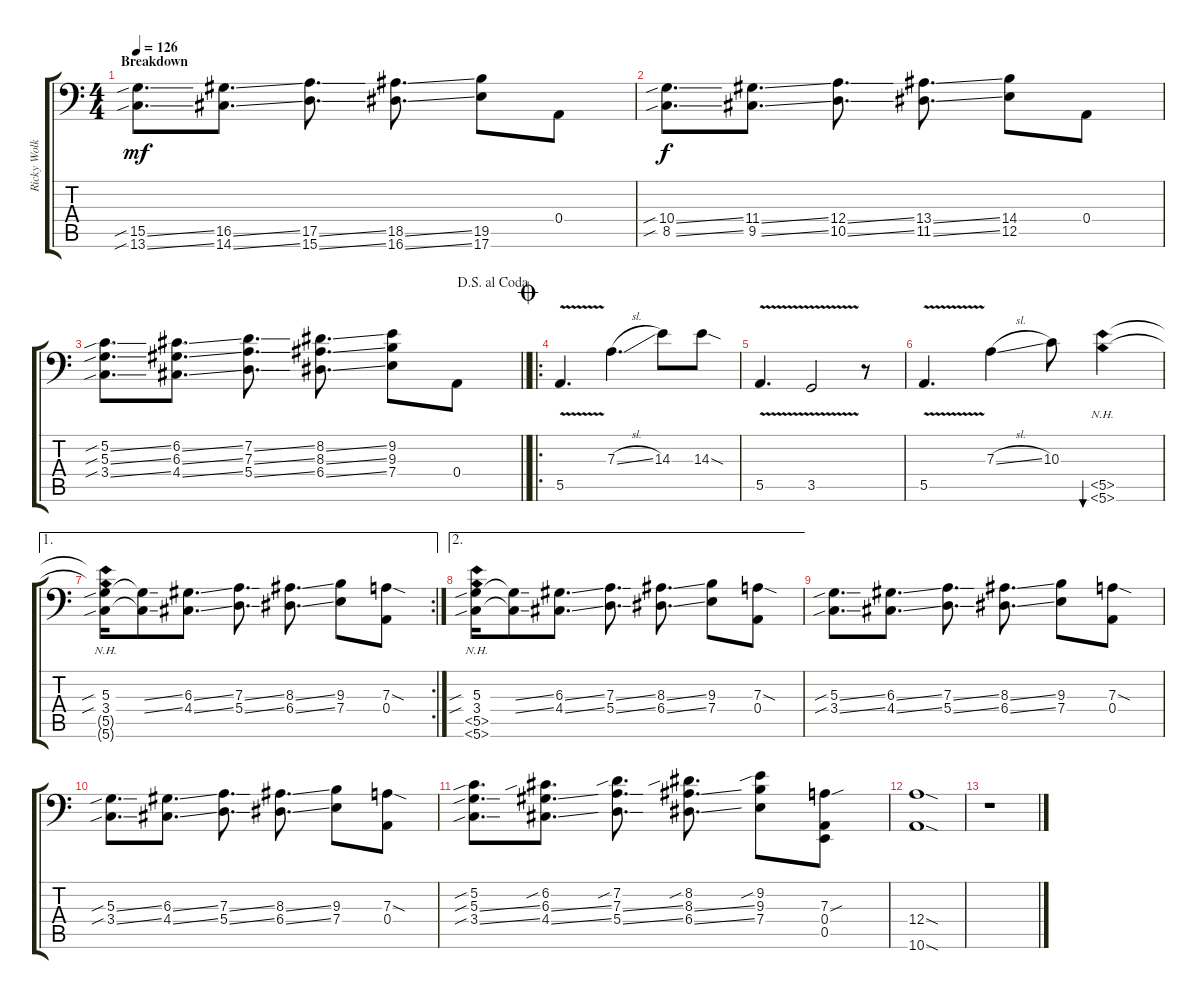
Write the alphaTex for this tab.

\track ("Ricky Wolking Bass" "Ricky Wolk") {instrument fretlessbass}
\staff {score tabs}
\tuning (B2 G2 D2 A1 E1 B0) {hide}
\ts (4 4)
\section ("" "Breakdown")
\tempo 126
\clef f4
\ks c
(15.5{sib ss} 13.6{sib ss}).8{d dy mf} (16.5{ss} 14.6{ss}).8{d} (17.5{ss} 15.6{ss}).8{d} (18.5{ss} 16.6{ss}).8{d} (19.5 17.6).8 0.4.8 |
(10.4{sib ss} 8.5{sib ss}).8{d dy f} (11.4{ss} 9.5{ss}).8{d} (12.4{ss} 10.5{ss}).8{d} (13.4{ss} 11.5{ss}).8{d} (14.4 12.5).8 0.4.8 |
\jump dalsegnoalcoda
\barLineRight lightlight
(5.2{sib ss} 5.3{sib ss} 3.4{sib ss}).8{d} (6.2{ss} 6.3{ss} 4.4{ss}).8{d} (7.2{ss} 7.3{ss} 5.4{ss}).8{d} (8.2{ss} 8.3{ss} 6.4{ss}).8{d} (9.2 9.3 7.4).8 0.4.8 |
\ro
\jump coda
5.5{v}.4{d} 7.3{sl}.4{d} 14.3.8 14.3{sod}.8 |
5.5{v}.4{d} 3.5{v}.2 r.8 |
5.5{v}.4{d} 7.3{sl}.4 10.3.8 (5.5{nh} 5.6{nh}).4{bu 30} |
\ae 1
\rc 2
(5.3{sib} 3.4{sib} 5.5{nh t} 5.6{nh t}).16 (5.3{ss t} 3.4{ss t}).8 (6.3{ss} 4.4{ss}).8{d} (7.3{ss} 5.4{ss}).8{d} (8.3{ss} 6.4{ss}).8{d} (9.3 7.4).8 (7.3{sod} 0.4).8 |
\ae 2
(5.3{sib} 3.4{sib} 5.5{nh} 5.6{nh}).16 (5.3{ss t} 3.4{ss t}).8 (6.3{ss} 4.4{ss}).8{d} (7.3{ss} 5.4{ss}).8{d} (8.3{ss} 6.4{ss}).8{d} (9.3 7.4).8 (7.3{sod} 0.4).8 |
(5.3{sib ss} 3.4{sib ss}).8{d} (6.3{ss} 4.4{ss}).8{d} (7.3{ss} 5.4{ss}).8{d} (8.3{ss} 6.4{ss}).8{d} (9.3 7.4).8 (7.3{sod} 0.4).8 |
(5.3{sib ss} 3.4{sib ss}).8{d} (6.3{ss} 4.4{ss}).8{d} (7.3{ss} 5.4{ss}).8{d} (8.3{ss} 6.4{ss}).8{d} (9.3 7.4).8 (7.3{sod} 0.4).8 |
(5.2{sib} 5.3{sib ss} 3.4{sib ss}).8{d} (6.2{sib} 6.3{ss} 4.4{ss}).8{d} (7.2{sib} 7.3{ss} 5.4{ss}).8{d} (8.2{sib} 8.3{ss} 6.4{ss}).8{d} (9.2{sib} 9.3 7.4).8 (7.3{sou} 0.4 0.5).8 |
(12.4{sod} 10.6{sod}).1 |
r.1
